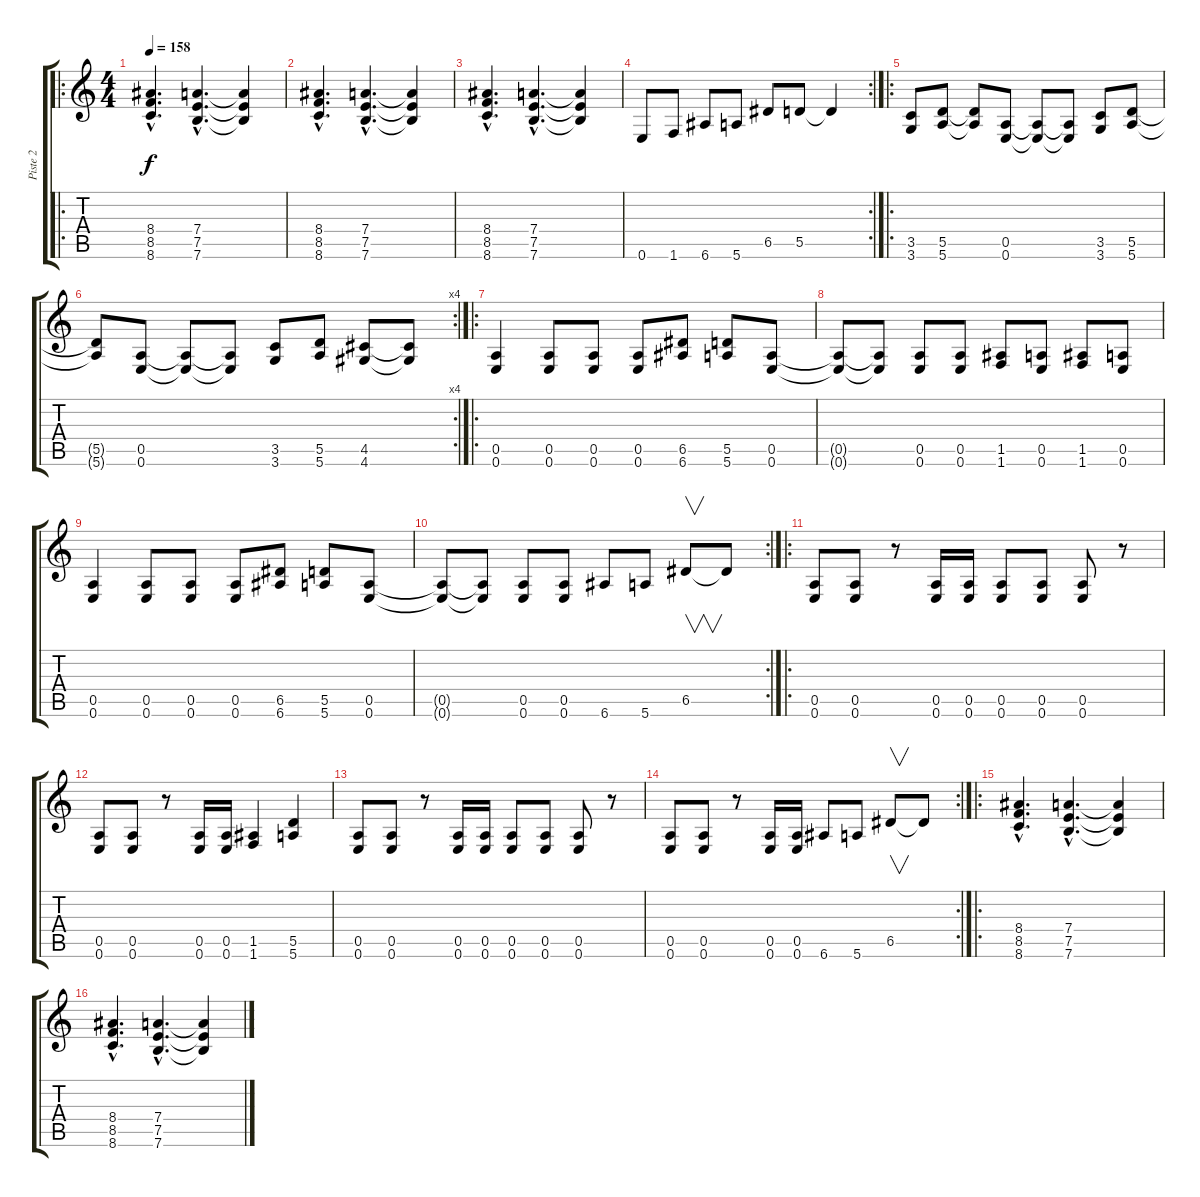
\track ("Piste 2" "Piste 2") {instrument distortionguitar}
\staff {score tabs}
\tuning (E4 B3 G3 D3 A2 E2) {hide}
\ro
\ts (4 4)
\tempo 158
\clef g2
\ks c
(8.4{hac} 8.5{hac} 8.6{hac}).4{d dy f} (7.4{hac} 7.5{hac} 7.6{hac}).4{d} (7.4{t} 7.5{t} 7.6{t}).4 |
(8.4{hac} 8.5{hac} 8.6{hac}).4{d} (7.4{hac} 7.5{hac} 7.6{hac}).4{d} (7.4{t} 7.5{t} 7.6{t}).4 |
(8.4{hac} 8.5{hac} 8.6{hac}).4{d} (7.4{hac} 7.5{hac} 7.6{hac}).4{d} (7.4{t} 7.5{t} 7.6{t}).4 |
\rc 2
0.6.8 1.6.8 6.6.8 5.6.8 6.5.8 5.5.8 5.5{t}.4 |
\ro
(3.5 3.6).8 (5.5 5.6).8 (5.5{t} 5.6{t}).8 (0.5 0.6).8 (0.5{t} 0.6{t}).8 (0.5{t} 0.6{t}).8 (3.5 3.6).8 (5.5 5.6).8 |
\rc 4
(5.5{t} 5.6{t}).8 (0.5 0.6).8 (0.5{t} 0.6{t}).8 (0.5{t} 0.6{t}).8 (3.5 3.6).8 (5.5 5.6).8 (4.5 4.6).8 (4.5{t} 4.6{t}).8 |
\ro
(0.5 0.6).4 (0.5 0.6).8 (0.5 0.6).8 (0.5 0.6).8 (6.5 6.6).8 (5.5 5.6).8 (0.5 0.6).8 |
(0.5{t} 0.6{t}).8 (0.5{t} 0.6{t}).8 (0.5 0.6).8 (0.5 0.6).8 (1.5 1.6).8 (0.5 0.6).8 (1.5 1.6).8 (0.5 0.6).8 |
(0.5 0.6).4 (0.5 0.6).8 (0.5 0.6).8 (0.5 0.6).8 (6.5 6.6).8 (5.5 5.6).8 (0.5 0.6).8 |
\rc 2
(0.5{t} 0.6{t}).8 (0.5{t} 0.6{t}).8 (0.5 0.6).8 (0.5 0.6).8 6.6.8 5.6.8 6.5.8{v} 6.5{t}.8 |
\ro
(0.5 0.6).8 (0.5 0.6).8 r.8 (0.5 0.6).16 (0.5 0.6).16 (0.5 0.6).8 (0.5 0.6).8 (0.5 0.6).8 r.8 |
(0.5 0.6).8 (0.5 0.6).8 r.8 (0.5 0.6).16 (0.5 0.6).16 (1.5 1.6).4 (5.5 5.6).4 |
(0.5 0.6).8 (0.5 0.6).8 r.8 (0.5 0.6).16 (0.5 0.6).16 (0.5 0.6).8 (0.5 0.6).8 (0.5 0.6).8 r.8 |
\rc 2
(0.5 0.6).8 (0.5 0.6).8 r.8 (0.5 0.6).16 (0.5 0.6).16 6.6.8 5.6.8 6.5.8{v} 6.5{t}.8 |
\ro
(8.4{hac} 8.5{hac} 8.6{hac}).4{d} (7.4{hac} 7.5{hac} 7.6{hac}).4{d} (7.4{t} 7.5{t} 7.6{t}).4 |
(8.4{hac} 8.5{hac} 8.6{hac}).4{d} (7.4{hac} 7.5{hac} 7.6{hac}).4{d} (7.4{t} 7.5{t} 7.6{t}).4
